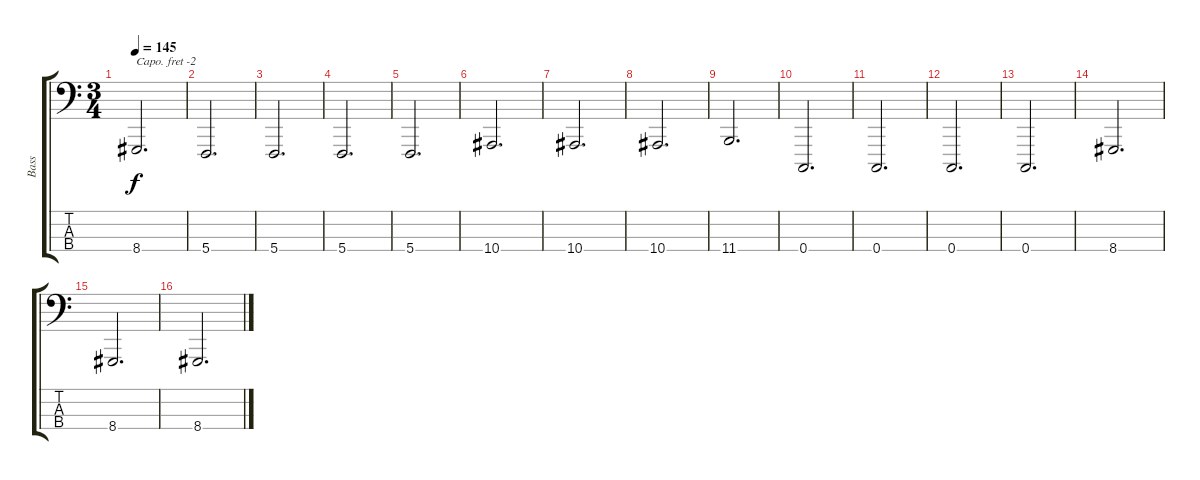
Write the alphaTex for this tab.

\track ("Bass" "Bass") {instrument acousticgrandpiano}
\staff {score tabs}
\capo -2
\tuning (G2 D2 A1 D1) {hide}
\ts (3 4)
\tempo 145
\clef f4
\ks c
8.4.2{d dy f} |
5.4.2{d} |
5.4.2{d} |
5.4.2{d} |
5.4.2{d} |
10.4.2{d} |
10.4.2{d} |
10.4.2{d} |
11.4.2{d} |
0.4.2{d} |
0.4.2{d} |
0.4.2{d} |
0.4.2{d} |
8.4.2{d} |
8.4.2{d} |
8.4.2{d}
